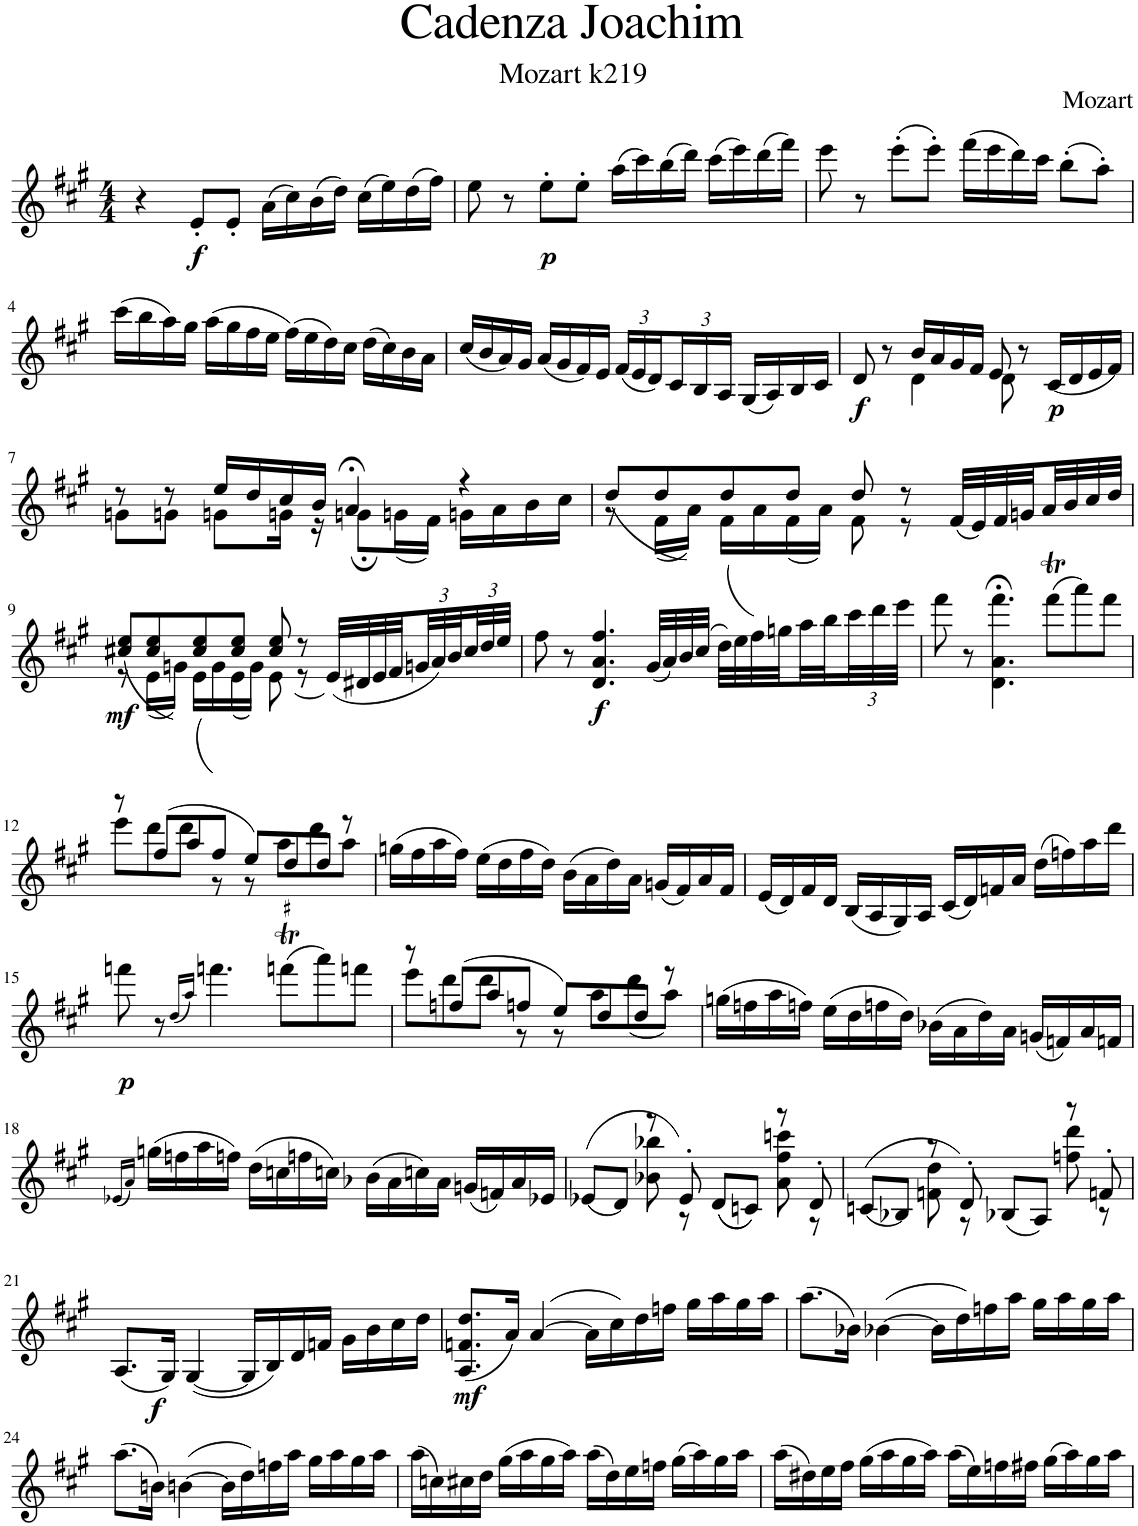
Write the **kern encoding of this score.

**kern	**dynam
*part1	*part1
*staff1	*staff1
*I"Piano	*
*I'Pno.	*
*clefG2	*
*k[f#c#g#]	*
*M4/4	*
=1	=1
4r	.
!	!LO:DY:b
8e'/L	f
8e'/J	.
(16a\LL	.
16cc#\)	.
(16b\	.
16dd\JJ)	.
(16cc#\LL	.
16ee\)	.
(16dd\	.
16ff#\JJ)	.
=2	=2
8ee\	.
8r	.
!	!LO:DY:b
8ee'\L	p
8ee'\J	.
(16aa\LL	.
16ccc#\)	.
(16bb\	.
16ddd\JJ)	.
(16ccc#\LL	.
16eee\)	.
(16ddd\	.
16fff#\JJ)	.
=3	=3
8eee\	.
8r	.
(8eee'\L	.
8eee'\J)	.
(16fff#\LL	.
16eee\	.
16ddd\)	.
16ccc#\JJ	.
(8bb'\L	.
8aa'\J)	.
!!LO:LB:g=z
=4	=4
(16ccc#\LL	.
16bb\	.
16aa\)	.
16gg#\JJ	.
(16aa\LL	.
16gg#\	.
16ff#\	.
16ee\JJ	.
(16ff#\LL)	.
16ee\	.
16dd\)	.
16cc#\JJ	.
(16dd\LL	.
16cc#\)	.
16b\	.
16a\JJ	.
=5	=5
(16cc#/LL	.
16b/	.
16a/)	.
16g#/JJ	.
(16a/LL	.
16g#/	.
16f#/)	.
16e/JJ	.
*Xbrackettup	*
(24f#/LL	.
24e/	.
24d/)	.
24c#/	.
24B/	.
24A/JJ	.
(16G#/LL	.
16A/)	.
16B/	.
16c#/JJ	.
=6	=6
*^	*
!	!	!LO:DY:b
8d/	4ryy	f
8r	.	.
16b/LL	4d\	.
16a/	.	.
16g#/	.	.
16f#/JJ	.	.
8e/	8d\	.
8r	4.ryy	.
!	!	!LO:DY:b
(16c#/LL	.	p
16d/	.	.
16e/	.	.
16f#/JJ)	.	.
!!LO:LB:g=z	!!
=7	=7	=7
8r	8gn\L	.
8r	8gn\J	.
16ee/LL	8gn\L	.
16dd/	.	.
16cc#/	16gn\Jk	.
16b/JJ	16r	.
4a;</	8gn;\L	.
.	(16gn\L	.
.	16f#\JJ)	.
4r	16gn\LL	.
.	16a\	.
.	16b\	.
.	16cc#\JJ	.
=8	=8	=8
(8dd/L	8r	.
8dd/	(16f#\LL	.
.	16a\JJ))	.
(8dd/	16f#\LL	.
.	16a\)	.
8dd/J	(16f#\	.
.	16a\JJ)	.
8dd/	8f#\	.
8r	8r	.
(32f#/LLL	4ryy	.
32e/)	.	.
32f#/	.	.
32gn/	.	.
32a/	.	.
32b/	.	.
32cc#/	.	.
32dd/JJJ	.	.
!!LO:LB:g=z	!!
=9	=9	=9
!	!	!LO:DY:b
(8cc#X/ 8ee/L	8r	mf
8cc#/ 8ee/	(16e\LL	.
.	16gn\JJ))	.
(8cc#/ 8ee/	16e\LL	.
.	16g\)	.
8cc#/ 8ee/J	(16e\	.
.	16g\JJ)	.
8cc#/ 8ee/	8e\	.
8r	8r	.
(32e/LLL	4ryy	.
32d#X/	.	.
32e/	.	.
32f#/	.	.
48gn/	.	.
48a/)	.	.
48b/	.	.
48cc#/	.	.
48dd/	.	.
48ee/JJJ	.	.
*v	*v	*
=10	=10
8ff#\	.
8r	.
!	!LO:DY:b
4.d/ 4.a/ 4.ff#/	f
(32g#/LLL	.
32a/)	.
32b/	.
32cc#/JJJ	.
(32dd\LLL	.
32ee\)	.
32ff#\	.
32ggn\	.
32aa\	.
32bb\	.
48ccc#\	.
48ddd\	.
48eee\JJJ	.
=11	=11
8fff#\	.
8r	.
4.d\;< 4.a\;< 4.fff#\;<	.
(8fff#T\L	.
8aaa\)	.
8fff#\J	.
!!LO:LB:g=z
=12	=12
*^	*
8r	8eee\L	.
(8ff#/L	8ddd\	.
8aa/	8ddd\J	.
8ff#/J	8r	.
8ee/L)	8r	.
8dd/	8aa\L	.
8dd/J	(8ddd\	.
8r	8aa\J)	.
*v	*v	*
=13	=13
(16ggn\LL	.
16ff#\	.
16aa\	.
16ff#\JJ)	.
(16ee\LL	.
16dd\	.
16ff#\	.
16dd\JJ)	.
(16b\LL	.
16a\	.
16dd\)	.
16a\JJ	.
(16gn/LL	.
16f#/)	.
16a/	.
16f#/JJ	.
=14	=14
(16e/LL	.
16d/)	.
16f#/	.
16d/JJ	.
(16B/LL	.
16A/	.
16G#/)	.
16A/JJ	.
(16c#/LL	.
16d/)	.
16fn/	.
16a/JJ	.
(16dd\LL	.
16ffn\)	.
16aa\	.
16ddd\JJ	.
!!LO:LB:g=z
=15	=15
!	!LO:DY:b
8fffn\	p
8r	.
(16qdd/LL	.
16qaa/JJ)	.
4.fffn\	.
!LO:TR:acc=#	!
(8fffnT\L	.
8aaa\)	.
8fffn\J	.
=16	=16
*^	*
8r	8eee\L	.
(8ffn/L	8ddd\	.
8aa/	8ddd\J	.
8ffn/J	8r	.
8ee/L)	8r	.
8dd/	8aa\L	.
8dd/J	(8ddd\	.
8r	8aa\J)	.
*v	*v	*
=17	=17
(16ggn\LL	.
16ffn\	.
16aa\	.
16ffn\JJ)	.
(16ee\LL	.
16dd\	.
16ffn\	.
16dd\JJ)	.
(16b-X\LL	.
16a\	.
16dd\)	.
16a\JJ	.
(16gn/LL	.
16fn/)	.
16a/	.
16fn/JJ	.
!!LO:LB:g=z
=18	=18
(16qe-X/LL	.
16qa/JJ)	.
(16ggn\LL	.
16ffn\	.
16aa\	.
16ffn\JJ)	.
(16dd\LL	.
16ccn\	.
16ffn\	.
16ccn\JJ)	.
(16b-X\LL	.
16a\	.
16ccn\)	.
16a\JJ	.
(16gn/LL	.
16fn/)	.
16a/	.
16e-X/JJ	.
=19	=19
*^	*
((8e-X/L	4ryy	.
8d/J)	.	.
8r	8b-X\ 8bb-X\	.
8e-'/)	8r	.
((8d/L	4ryy	.
8cn/J))	.	.
8r	8a\ 8ff#\ 8cccn\	.
8d'/	8r	.
=20	=20	=20
((8cn/L	4ryy	.
8B-X/J)	.	.
8r	8fn\ 8dd\	.
8d'/)	8r	.
(8B-X/L	4ryy	.
8A/J)	.	.
8r	8ffn\ 8ddd\	.
8fn'/	8r	.
*v	*v	*
!!LO:LB:g=z
=21	=21
(8.A/L	.
16G#/Jk)	.
([4G#/	.
16G#/LL]	.
16B/)	.
16d/	.
16fn/JJ	.
16g#\LL	.
16b\	.
16cc#\	.
16dd\JJ	.
=22	=22
!	!LO:DY:b
(8.A/ 8.fn/ 8.dd/L	mf
16a/Jk)	.
([4a/	.
16a\LL]	.
16cc#\)	.
16dd\	.
16ffn\JJ	.
16gg#\LL	.
16aa\	.
16gg#\	.
16aa\JJ	.
=23	=23
(8.aa\L	.
16b-X\Jk)	.
([4b-X\	.
16b-\LL]	.
16dd\)	.
16ffn\	.
16aa\JJ	.
16gg#\LL	.
16aa\	.
16gg#\	.
16aa\JJ	.
!!LO:LB:g=z
=24	=24
(8.aa\L	.
!	!LO:DY:a
16bn\Jk)	f
([4bn\	.
16b\LL]	.
16dd\)	.
16ffn\	.
16aa\JJ	.
16gg#\LL	.
16aa\	.
16gg#\	.
16aa\JJ	.
=25	=25
(16aa\LL	.
16ccn\)	.
16cc#X\	.
16dd\JJ	.
(16gg#\LL	.
16aa\	.
16gg#\	.
16aa\JJ)	.
(16aa\LL	.
16dd\)	.
16ee\	.
16ffn\JJ	.
(16gg#\LL	.
16aa\)	.
16gg#\	.
16aa\JJ	.
=26	=26
(16aa\LL	.
16dd#X\)	.
16ee\	.
16ff#\JJ	.
(16gg#\LL	.
16aa\	.
16gg#\	.
16aa\JJ)	.
(16aa\LL	.
16ee\)	.
16ffn\	.
16ff#X\JJ	.
(16gg#\LL	.
16aa\)	.
16gg#\	.
16aa\JJ	.
=	=
*-	*-
